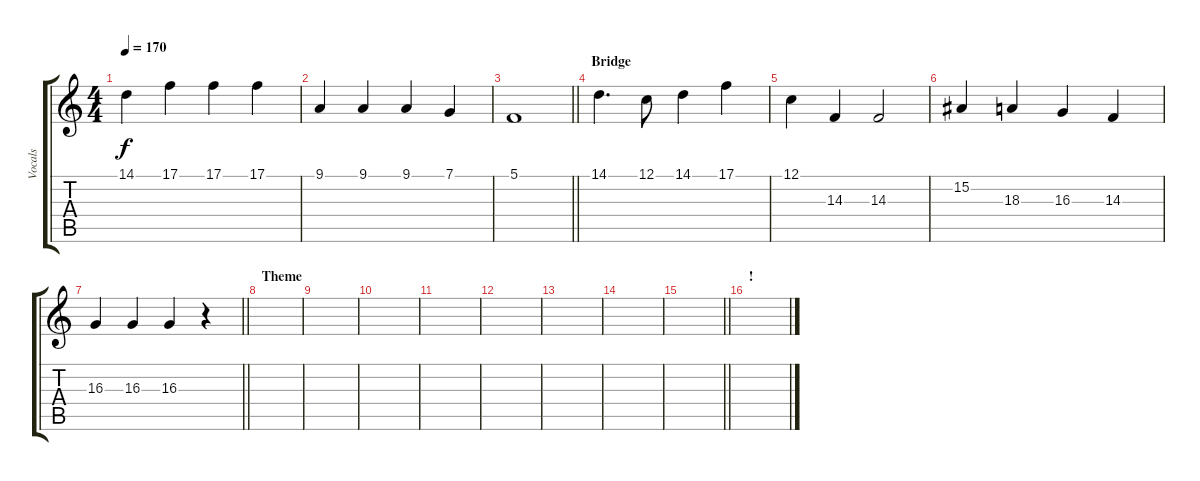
\track ("Vocals" "Vocals") {instrument lead6voice}
\staff {score tabs}
\tuning (C4 G3 Eb3 Bb2 F2 C2) {hide}
\ts (4 4)
\tempo 170
\clef g2
\ks c
14.1.4{dy f} 17.1.4 17.1.4 17.1.4 |
9.1.4 9.1.4 9.1.4 7.1.4 |
\barLineRight lightlight
5.1.1 |
\section ("" "Bridge")
14.1.4{d} 12.1.8 14.1.4 17.1.4 |
12.1.4 14.3.4 14.3.2 |
15.2.4 18.3.4 16.3.4 14.3.4 |
\barLineRight lightlight
16.3.4 16.3.4 16.3.4 r.4 |
\section ("" "Theme")
|
|
|
|
|
|
|
\barLineRight lightlight
|
\section ("" "!")
